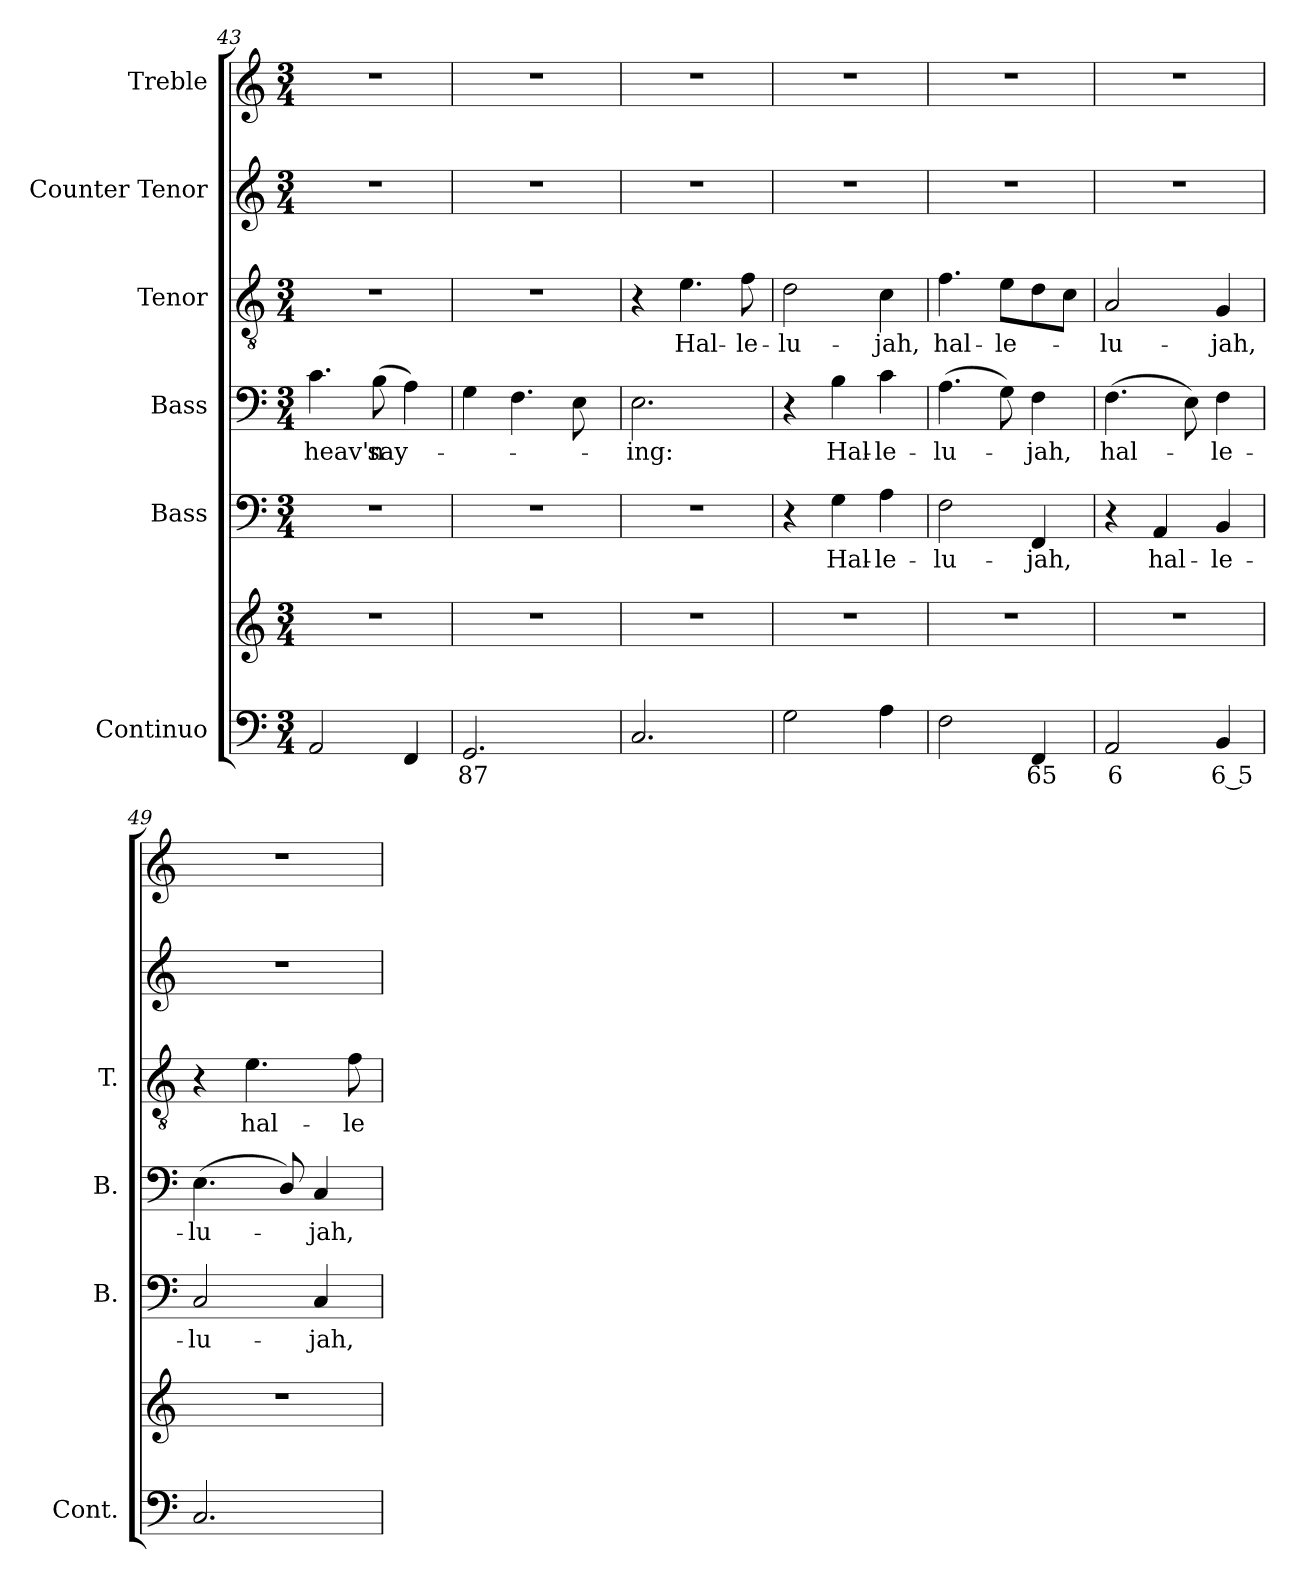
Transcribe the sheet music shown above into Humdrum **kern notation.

**kern	**text	**kern	**kern	**text	**kern	**text	**kern	**text	**kern	**kern
*part6	*part6	*part6	*part5	*part5	*part4	*part4	*part3	*part3	*part2	*part1
*staff7	*staff7	*staff6	*staff5	*staff5	*staff4	*staff4	*staff3	*staff3	*staff2	*staff1
*I"Continuo	*	*	*I"Bass	*	*I"Bass	*	*I"Tenor	*	*I"Counter Tenor	*I"Treble
*I'Cont.	*	*	*I'B.	*	*I'B.	*	*I'T.	*	*	*
*clefF4	*	*clefG2	*clefF4	*	*clefF4	*	*clefGv2	*	*clefG2	*clefG2
*	*	*	*	*	*	*	*ITrd7c12	*	*	*
*k[]	*	*k[]	*k[]	*	*k[]	*	*k[]	*	*k[]	*k[]
*C:	*	*C:	*C:	*	*C:	*	*C:	*	*C:	*C:
*M3/4	*	*M3/4	*M3/4	*	*M3/4	*	*M3/4	*	*M3/4	*M3/4
=43	=43	=43	=43	=43	=43	=43	=43	=43	=43	=43
!	!	!LO:N:vis=1	!LO:N:vis=1	!	!	!	!	!	!	!
!	!	!	!	!	!	!LO:LY:b:color=#000000	!LO:N:vis=1	!	!LO:N:vis=1	!LO:N:vis=1
2AAi/	.	2.r	2.r	.	4.ci\	heav'n	2.r	.	2.r	2.r
!	!	!	!	!	!	!LO:LY:b:color=#000000	!	!	!	!
.	.	.	.	.	(8Bi\	say-	.	.	.	.
4FFi/	.	.	.	.	4Ai\)	.	.	.	.	.
=44	=44	=44	=44	=44	=44	=44	=44	=44	=44	=44
!	!LO:LY:b:color=#000000	!LO:N:vis=1	!LO:N:vis=1	!	!	!	!LO:N:vis=1	!	!LO:N:vis=1	!LO:N:vis=1
2.GGi/	87	2.r	2.r	.	4Gi\	.	2.r	.	2.r	2.r
.	.	.	.	.	4.Fi\	.	.	.	.	.
.	.	.	.	.	8Ei\	.	.	.	.	.
=45	=45	=45	=45	=45	=45	=45	=45	=45	=45	=45
!	!	!LO:N:vis=1	!LO:N:vis=1	!	!	!	!	!	!	!
!	!	!	!	!	!	!LO:LY:b:color=#000000	!	!	!LO:N:vis=1	!LO:N:vis=1
2.Ci/	.	2.r	2.r	.	2.Ei\	-ing:	4r	.	2.r	2.r
!	!	!	!	!	!	!	!	!LO:LY:b:color=#000000	!	!
.	.	.	.	.	.	.	4.Ei\	Hal-	.	.
!	!	!	!	!	!	!	!	!LO:LY:b:color=#000000	!	!
.	.	.	.	.	.	.	8Fi\	-le-	.	.
!!LO:LB:g=z
=46	=46	=46	=46	=46	=46	=46	=46	=46	=46	=46
!	!	!LO:N:vis=1	!	!	!	!	!	!	!	!
!	!	!	!	!	!	!	!	!LO:LY:b:color=#000000	!LO:N:vis=1	!LO:N:vis=1
2Gi\	.	2.r	4r	.	4r	.	2Di\	-lu-	2.r	2.r
!	!	!	!	!LO:LY:b:color=#000000	!	!	!	!	!	!
!	!	!	!	!	!	!LO:LY:b:color=#000000	!	!	!	!
.	.	.	4Gi\	Hal-	4Bi\	Hal-	.	.	.	.
!	!	!	!	!LO:LY:b:color=#000000	!	!	!	!	!	!
!	!	!	!	!	!	!LO:LY:b:color=#000000	!	!	!	!
!	!	!	!	!	!	!	!	!LO:LY:b:color=#000000	!	!
4Ai\	.	.	4Ai\	-le-	4ci\	-le-	4Ci\	-jah,	.	.
=47	=47	=47	=47	=47	=47	=47	=47	=47	=47	=47
!	!	!LO:N:vis=1	!	!	!	!	!	!	!	!
!	!	!	!	!LO:LY:b:color=#000000	!	!	!	!	!	!
!	!	!	!	!	!	!LO:LY:b:color=#000000	!	!	!	!
!	!	!	!	!	!	!	!	!LO:LY:b:color=#000000	!LO:N:vis=1	!LO:N:vis=1
2Fi\	.	2.r	2Fi\	-lu-	(4.Ai\	-lu-	4.Fi\	hal-	2.r	2.r
!	!	!	!	!	!	!	!	!LO:LY:b:color=#000000	!	!
.	.	.	.	.	8Gi\)	.	8Ei\L	-le-	.	.
!	!LO:LY:b:color=#000000	!	!	!	!	!	!	!	!	!
!	!	!	!	!LO:LY:b:color=#000000	!	!	!	!	!	!
!	!	!	!	!	!	!LO:LY:b:color=#000000	!	!	!	!
4FFi/	65	.	4FFi/	-jah,	4Fi\	-jah,	8Di\	.	.	.
.	.	.	.	.	.	.	8Ci\J	.	.	.
=48	=48	=48	=48	=48	=48	=48	=48	=48	=48	=48
!	!LO:LY:b:color=#000000	!LO:N:vis=1	!	!	!	!	!	!	!	!
!	!	!	!	!	!	!LO:LY:b:color=#000000	!	!	!	!
!	!	!	!	!	!	!	!	!LO:LY:b:color=#000000	!LO:N:vis=1	!LO:N:vis=1
2AAi/	6	2.r	4r	.	(4.Fi\	hal-	2AAi/	-lu-	2.r	2.r
!	!	!	!	!LO:LY:b:color=#000000	!	!	!	!	!	!
.	.	.	4AAi/	hal-	.	.	.	.	.	.
.	.	.	.	.	8Ei\)	.	.	.	.	.
!	!LO:LY:b:color=#000000	!	!	!	!	!	!	!	!	!
!	!	!	!	!LO:LY:b:color=#000000	!	!	!	!	!	!
!	!	!	!	!	!	!LO:LY:b:color=#000000	!	!	!	!
!	!	!	!	!	!	!	!	!LO:LY:b:color=#000000	!	!
4BBi/	6 5	.	4BBi/	-le-	4Fi\	-le-	4GGi/	-jah,	.	.
=49	=49	=49	=49	=49	=49	=49	=49	=49	=49	=49
!	!	!LO:N:vis=1	!	!	!	!	!	!	!	!
!	!	!	!	!LO:LY:b:color=#000000	!	!	!	!	!	!
!	!	!	!	!	!	!LO:LY:b:color=#000000	!	!	!LO:N:vis=1	!LO:N:vis=1
2.Ci/	.	2.r	2Ci/	-lu-	(4.Ei\	-lu-	4r	.	2.r	2.r
!	!	!	!	!	!	!	!	!LO:LY:b:color=#000000	!	!
.	.	.	.	.	.	.	4.Ei\	hal-	.	.
.	.	.	.	.	8Di/)	.	.	.	.	.
!	!	!	!	!LO:LY:b:color=#000000	!	!	!	!	!	!
!	!	!	!	!	!	!LO:LY:b:color=#000000	!	!	!	!
.	.	.	4Ci/	-jah,	4Ci/	-jah,	.	.	.	.
!	!	!	!	!	!	!	!	!LO:LY:b:color=#000000	!	!
.	.	.	.	.	.	.	8Fi\	-le-	.	.
=	=	=	=	=	=	=	=	=	=	=
*-	*-	*-	*-	*-	*-	*-	*-	*-	*-	*-
